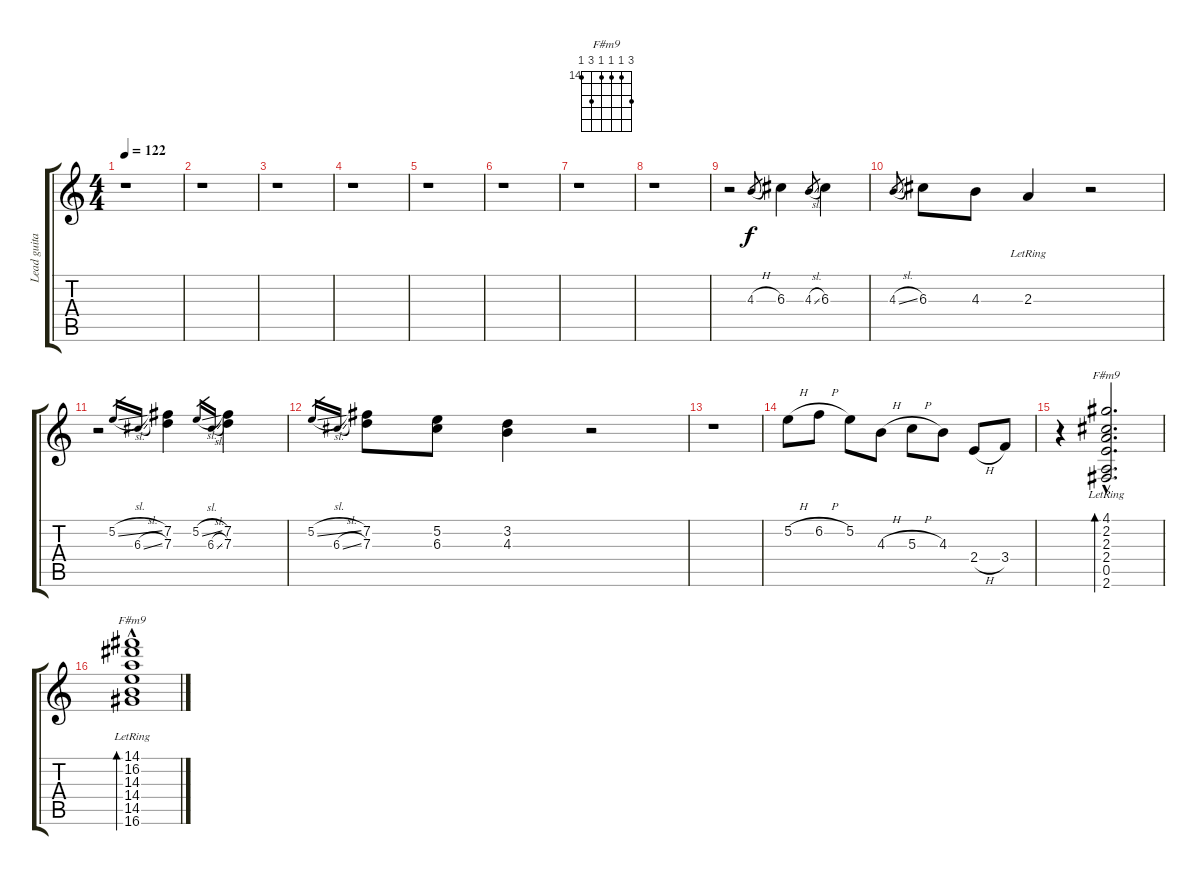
\track ("Lead guitar" "Lead guita") {instrument overdrivenguitar}
\staff {score tabs}
\tuning (E4 B3 G3 D3 A2 E2) {hide}
\chord ("F#m9" 4 2 2 2 0 2)
\chord ("F#m9" 16 14 14 14 16 14) {firstfret 14}
\ts (4 4)
\tempo 122
\clef g2
\ks c
r.1{dy f} |
r.1 |
r.1 |
r.1 |
r.1 |
r.1 |
r.1 |
r.1 |
r.2 4.3{h}.8{gr} 6.3.4 4.3{sl}.8{gr} 6.3.4 |
4.3{sl}.8{gr} 6.3.8 4.3.8 2.3{lr}.4 r.2 |
r.2 5.2{sl}.16{gr} 6.3{sl}.16{gr} (7.2 7.3).4 5.2{sl}.16{gr} 6.3{sl}.16{gr} (7.2 7.3).4 |
5.2{sl}.16{gr} 6.3{sl}.16{gr} (7.2 7.3).8 (5.2 6.3).8 (3.2 4.3).4 r.2 |
r.1 |
5.2{h}.8 6.2{h}.8 5.2.8 4.3{h}.8 5.3{h}.8 4.3.8 2.4{h}.8 3.4.8 |
r.4 (4.1{hac lr} 2.2{hac lr} 2.3{hac lr} 2.4{lr} 0.5{hac lr} 2.6{hac lr}).2{d bd 480 ch "F#m9"} |
(14.1{hac lr} 16.2{hac lr} 14.3{hac lr} 14.4{hac lr} 14.5{hac lr} 16.6{hac lr}).1{bd 480 ch "F#m9"}
